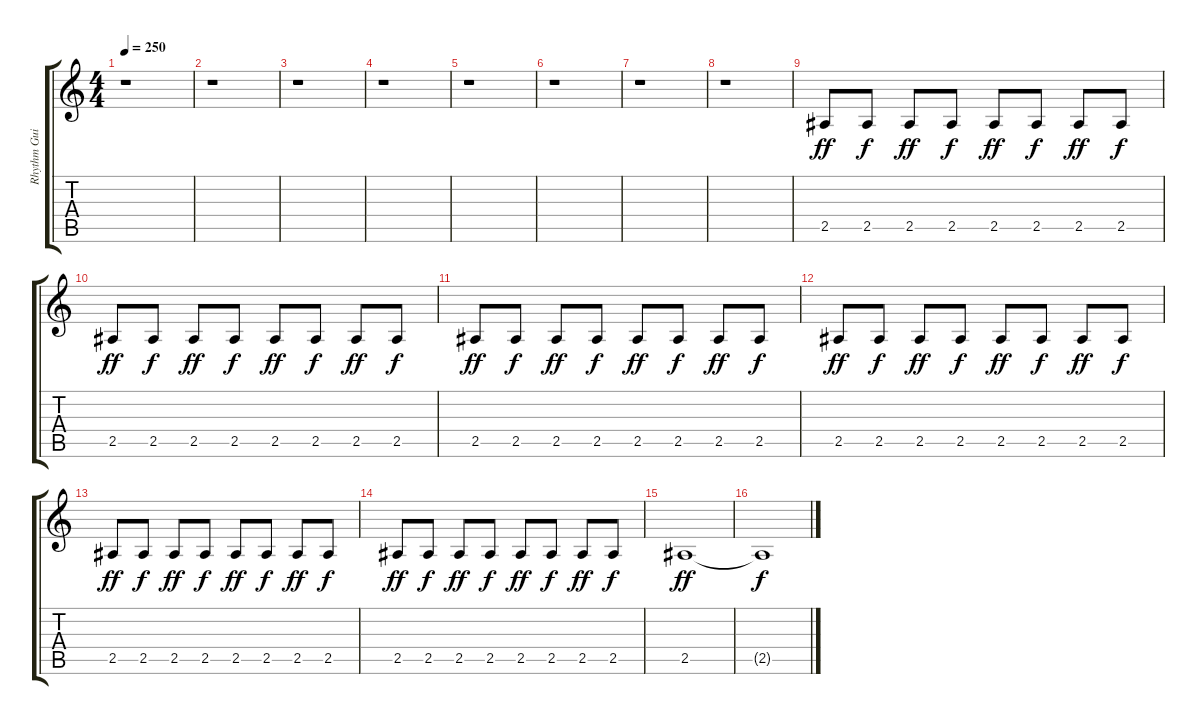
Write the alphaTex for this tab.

\track ("Rhythm Guitar" "Rhythm Gui") {instrument overdrivenguitar}
\staff {score tabs}
\tuning (Eb4 Bb3 Gb3 Db3 Ab2 Eb2) {hide}
\ts (4 4)
\tempo 250
\clef g2
\ks c
r.1{dy f} |
r.1 |
r.1 |
r.1 |
r.1 |
r.1 |
r.1 |
r.1 |
2.5.8{dy ff} 2.5.8{dy f} 2.5.8{dy ff} 2.5.8{dy f} 2.5.8{dy ff} 2.5.8{dy f} 2.5.8{dy ff} 2.5.8{dy f} |
2.5.8{dy ff} 2.5.8{dy f} 2.5.8{dy ff} 2.5.8{dy f} 2.5.8{dy ff} 2.5.8{dy f} 2.5.8{dy ff} 2.5.8{dy f} |
2.5.8{dy ff} 2.5.8{dy f} 2.5.8{dy ff} 2.5.8{dy f} 2.5.8{dy ff} 2.5.8{dy f} 2.5.8{dy ff} 2.5.8{dy f} |
2.5.8{dy ff} 2.5.8{dy f} 2.5.8{dy ff} 2.5.8{dy f} 2.5.8{dy ff} 2.5.8{dy f} 2.5.8{dy ff} 2.5.8{dy f} |
2.5.8{dy ff} 2.5.8{dy f} 2.5.8{dy ff} 2.5.8{dy f} 2.5.8{dy ff} 2.5.8{dy f} 2.5.8{dy ff} 2.5.8{dy f} |
2.5.8{dy ff} 2.5.8{dy f} 2.5.8{dy ff} 2.5.8{dy f} 2.5.8{dy ff} 2.5.8{dy f} 2.5.8{dy ff} 2.5.8{dy f} |
2.5.1{dy ff} |
2.5{t}.1{dy f}
